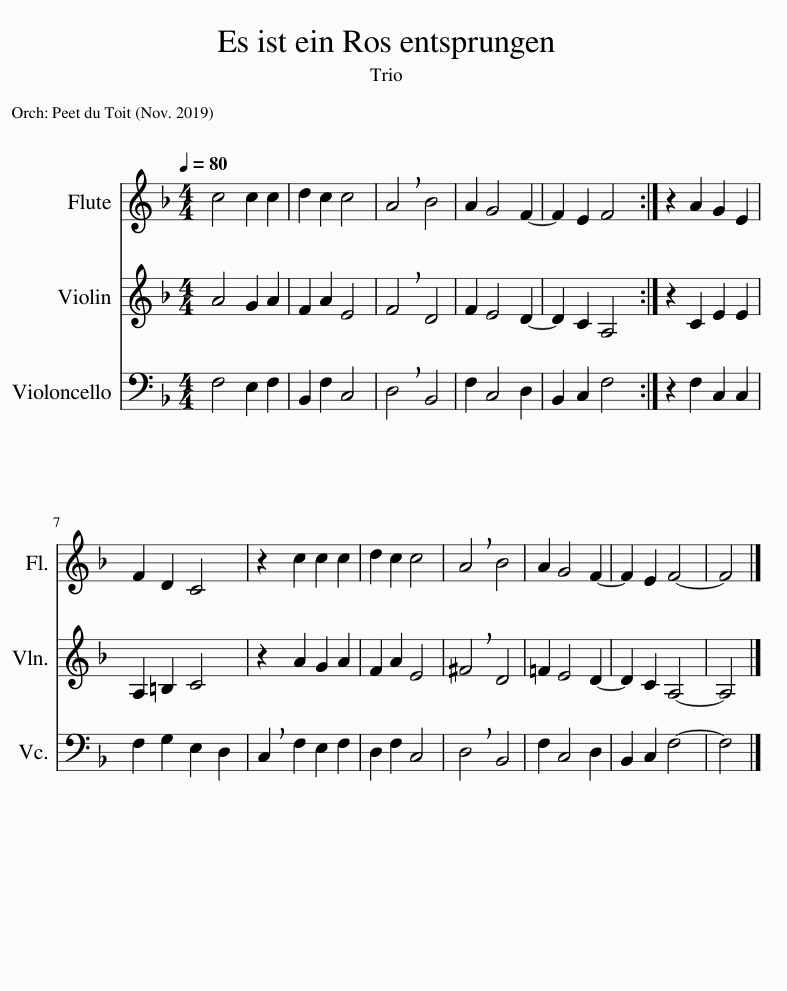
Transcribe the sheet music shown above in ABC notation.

X:1
%%score 1 2 3
L:1/8
Q:1/4=80
M:4/4
I:linebreak $
K:F
V:1 treble
V:2 treble
V:3 bass
V:1
 c4 c2 c2 | d2 c2 c4 | !breath!A4 B4 | A2 G4 F2- | F2 E2 F4 :| %5
 z2 A2 G2 E2 |$ F2 D2 C4 | z2 c2 c2 c2 | d2 c2 c4 | !breath!A4 B4 | %10
 A2 G4 F2- | F2 E2 F4- | F4 |] %13
V:2
 A4 G2 A2 | F2 A2 E4 | !breath!F4 D4 | F2 E4 D2- | D2 C2 A,4 :| %5
 z2 C2 E2 E2 |$ A,2 =B,2 C4 | z2 A2 G2 A2 | F2 A2 E4 | !breath!^F4 D4 | %10
 =F2 E4 D2- | D2 C2 A,4- | A,4 |] %13
V:3
 F,4 E,2 F,2 | B,,2 F,2 C,4 | !breath!D,4 B,,4 | F,2 C,4 D,2 | B,,2 C,2 F,4 :| %5
 z2 F,2 C,2 C,2 |$ F,2 G,2 E,2 D,2 | !breath!C,2 F,2 E,2 F,2 | D,2 F,2 C,4 | !breath!D,4 B,,4 | %10
 F,2 C,4 D,2 | B,,2 C,2 F,4- | F,4 |] %13
